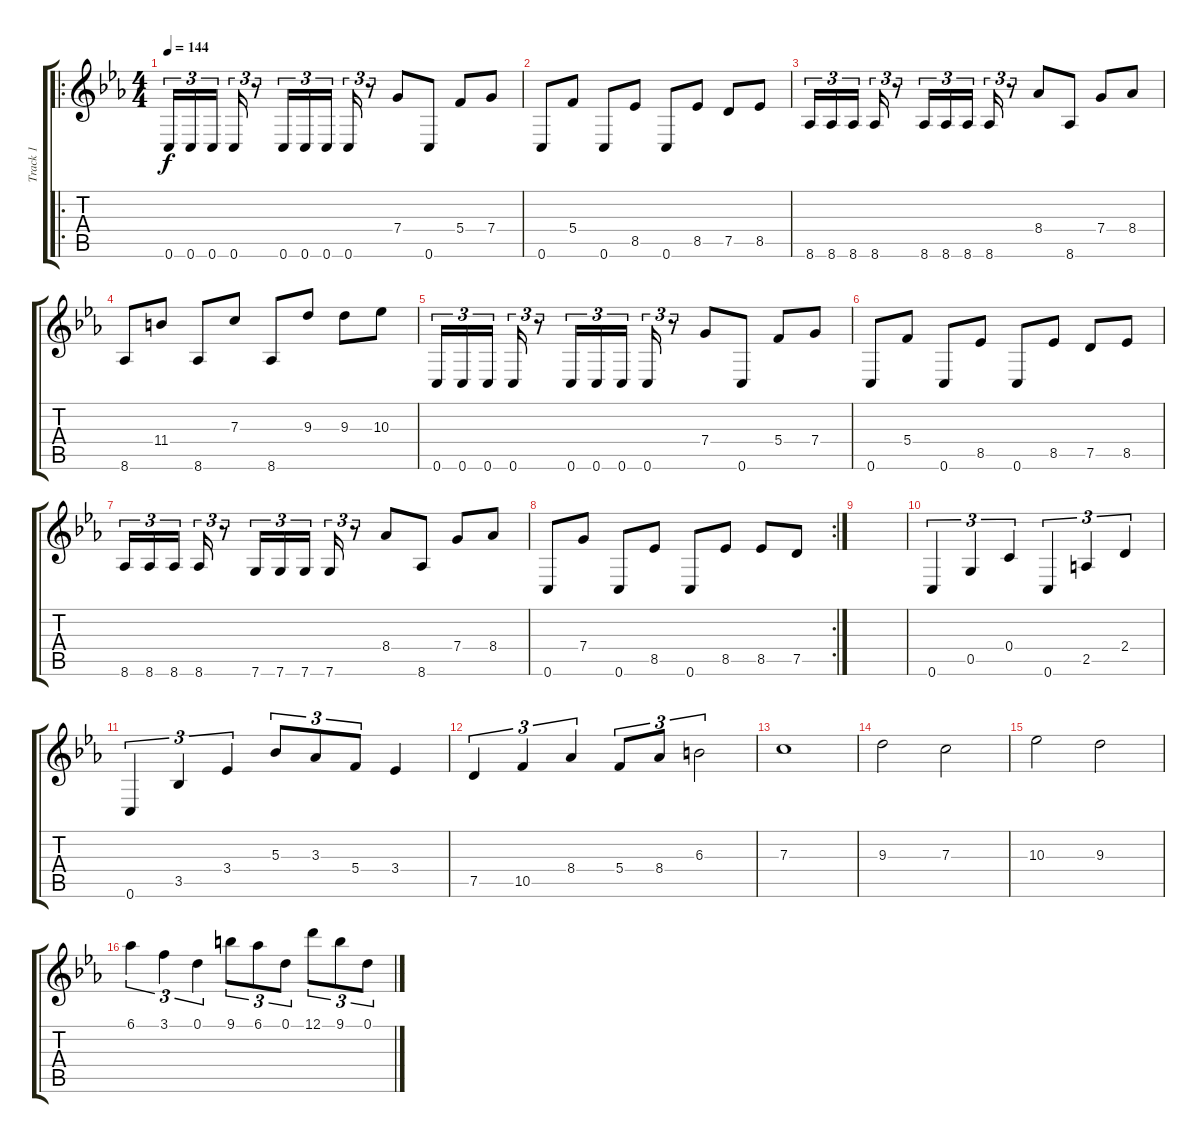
\track ("Track 1" "Track 1") {instrument distortionguitar}
\staff {score tabs}
\tuning (D4 A3 F3 C3 G2 C2) {hide}
\ro
\ts (4 4)
\tempo 144
\clef g2
\ks cminor
0.6.16{tu (3 2) dy f} 0.6.16{tu (3 2)} 0.6.16{tu (3 2) beam splitsecondary} 0.6.16{tu (3 2)} r.8{tu (3 2)} 0.6.16{tu (3 2)} 0.6.16{tu (3 2)} 0.6.16{tu (3 2) beam splitsecondary} 0.6.16{tu (3 2)} r.8{tu (3 2)} 7.4.8 0.6.8 5.4.8 7.4.8 |
0.6.8 5.4.8 0.6.8 8.5.8 0.6.8 8.5.8 7.5.8 8.5.8 |
8.6.16{tu (3 2)} 8.6.16{tu (3 2)} 8.6.16{tu (3 2) beam splitsecondary} 8.6.16{tu (3 2)} r.8{tu (3 2)} 8.6.16{tu (3 2)} 8.6.16{tu (3 2)} 8.6.16{tu (3 2) beam splitsecondary} 8.6.16{tu (3 2)} r.8{tu (3 2)} 8.4.8 8.6.8 7.4.8 8.4.8 |
8.6.8 11.4.8 8.6.8 7.3.8 8.6.8 9.3.8 9.3.8 10.3.8 |
0.6.16{tu (3 2)} 0.6.16{tu (3 2)} 0.6.16{tu (3 2) beam splitsecondary} 0.6.16{tu (3 2)} r.8{tu (3 2)} 0.6.16{tu (3 2)} 0.6.16{tu (3 2)} 0.6.16{tu (3 2) beam splitsecondary} 0.6.16{tu (3 2)} r.8{tu (3 2)} 7.4.8 0.6.8 5.4.8 7.4.8 |
0.6.8 5.4.8 0.6.8 8.5.8 0.6.8 8.5.8 7.5.8 8.5.8 |
8.6.16{tu (3 2)} 8.6.16{tu (3 2)} 8.6.16{tu (3 2) beam splitsecondary} 8.6.16{tu (3 2)} r.8{tu (3 2)} 7.6.16{tu (3 2)} 7.6.16{tu (3 2)} 7.6.16{tu (3 2) beam splitsecondary} 7.6.16{tu (3 2)} r.8{tu (3 2)} 8.4.8 8.6.8 7.4.8 8.4.8 |
\rc 2
0.6.8 7.4.8 0.6.8 8.5.8 0.6.8 8.5.8 8.5.8 7.5.8 |
|
0.6.4{tu (3 2)} 0.5.4{tu (3 2)} 0.4.4{tu (3 2)} 0.6.4{tu (3 2)} 2.5.4{tu (3 2)} 2.4.4{tu (3 2)} |
0.6.4{tu (3 2)} 3.5.4{tu (3 2)} 3.4.4{tu (3 2)} 5.3.8{tu (3 2)} 3.3.8{tu (3 2)} 5.4.8{tu (3 2)} 3.4.4 |
7.5.4{tu (3 2)} 10.5.4{tu (3 2)} 8.4.4{tu (3 2)} 5.4.8{tu (3 2)} 8.4.8{tu (3 2)} 6.3.2{tu (3 2)} |
7.3.1 |
9.3.2 7.3.2 |
10.3.2 9.3.2 |
6.1.4{tu (3 2)} 3.1.4{tu (3 2)} 0.1.4{tu (3 2)} 9.1.8{tu (3 2)} 6.1.8{tu (3 2)} 0.1.8{tu (3 2)} 12.1.8{tu (3 2)} 9.1.8{tu (3 2)} 0.1.8{tu (3 2)}
